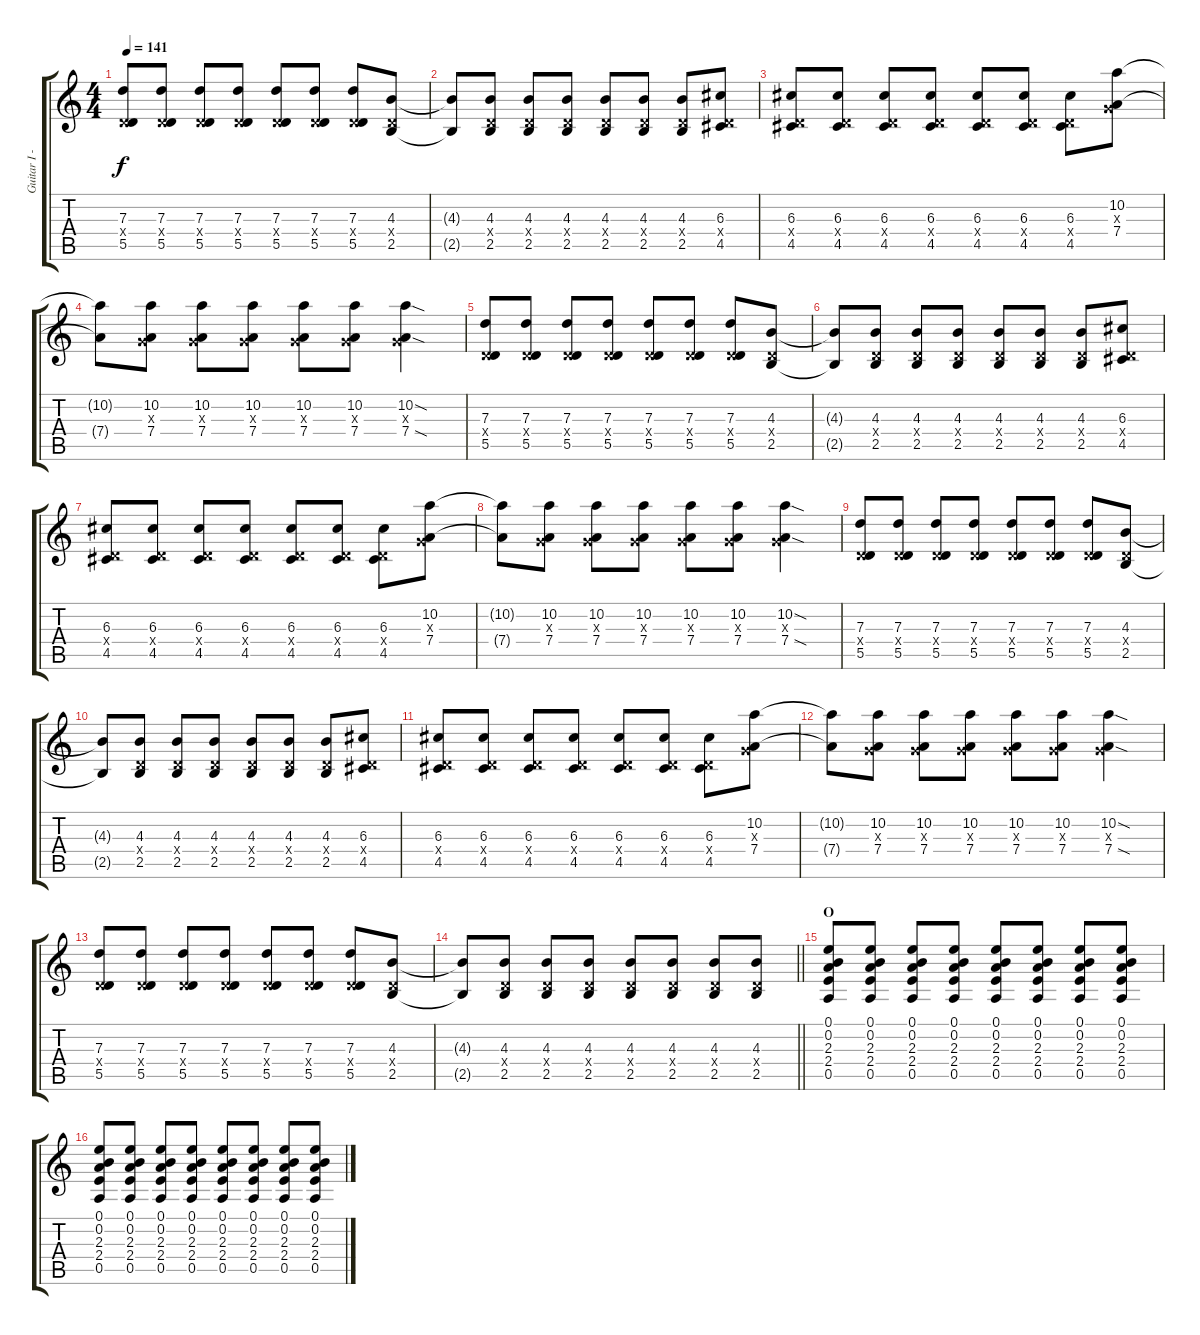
\track ("Guitar I - Gotoh" "Guitar I -") {instrument distortionguitar}
\staff {score tabs}
\tuning (E4 B3 G3 D3 A2 E2) {hide}
\ts (4 4)
\tempo 141
\clef g2
\ks c
(7.3 0.4{x} 5.5).8{dy f} (7.3 0.4{x} 5.5).8 (7.3 0.4{x} 5.5).8 (7.3 0.4{x} 5.5).8 (7.3 0.4{x} 5.5).8 (7.3 0.4{x} 5.5).8 (7.3 0.4{x} 5.5).8 (4.3 0.4{x} 2.5).8 |
(4.3{t} 2.5{t}).8 (4.3 0.4{x} 2.5).8 (4.3 0.4{x} 2.5).8 (4.3 0.4{x} 2.5).8 (4.3 0.4{x} 2.5).8 (4.3 0.4{x} 2.5).8 (4.3 0.4{x} 2.5).8 (6.3 0.4{x} 4.5).8 |
(6.3 0.4{x} 4.5).8 (6.3 0.4{x} 4.5).8 (6.3 0.4{x} 4.5).8 (6.3 0.4{x} 4.5).8 (6.3 0.4{x} 4.5).8 (6.3 0.4{x} 4.5).8 (6.3 0.4{x} 4.5).8 (10.2 0.3{x} 7.4).8 |
(10.2{t} 7.4{t}).8 (10.2 0.3{x} 7.4).8 (10.2 0.3{x} 7.4).8 (10.2 0.3{x} 7.4).8 (10.2 0.3{x} 7.4).8 (10.2 0.3{x} 7.4).8 (10.2{sod} 0.3{x} 7.4{sod}).4 |
(7.3 0.4{x} 5.5).8 (7.3 0.4{x} 5.5).8 (7.3 0.4{x} 5.5).8 (7.3 0.4{x} 5.5).8 (7.3 0.4{x} 5.5).8 (7.3 0.4{x} 5.5).8 (7.3 0.4{x} 5.5).8 (4.3 0.4{x} 2.5).8 |
(4.3{t} 2.5{t}).8 (4.3 0.4{x} 2.5).8 (4.3 0.4{x} 2.5).8 (4.3 0.4{x} 2.5).8 (4.3 0.4{x} 2.5).8 (4.3 0.4{x} 2.5).8 (4.3 0.4{x} 2.5).8 (6.3 0.4{x} 4.5).8 |
(6.3 0.4{x} 4.5).8 (6.3 0.4{x} 4.5).8 (6.3 0.4{x} 4.5).8 (6.3 0.4{x} 4.5).8 (6.3 0.4{x} 4.5).8 (6.3 0.4{x} 4.5).8 (6.3 0.4{x} 4.5).8 (10.2 0.3{x} 7.4).8 |
(10.2{t} 7.4{t}).8 (10.2 0.3{x} 7.4).8 (10.2 0.3{x} 7.4).8 (10.2 0.3{x} 7.4).8 (10.2 0.3{x} 7.4).8 (10.2 0.3{x} 7.4).8 (10.2{sod} 0.3{x} 7.4{sod}).4 |
(7.3 0.4{x} 5.5).8 (7.3 0.4{x} 5.5).8 (7.3 0.4{x} 5.5).8 (7.3 0.4{x} 5.5).8 (7.3 0.4{x} 5.5).8 (7.3 0.4{x} 5.5).8 (7.3 0.4{x} 5.5).8 (4.3 0.4{x} 2.5).8 |
(4.3{t} 2.5{t}).8 (4.3 0.4{x} 2.5).8 (4.3 0.4{x} 2.5).8 (4.3 0.4{x} 2.5).8 (4.3 0.4{x} 2.5).8 (4.3 0.4{x} 2.5).8 (4.3 0.4{x} 2.5).8 (6.3 0.4{x} 4.5).8 |
(6.3 0.4{x} 4.5).8 (6.3 0.4{x} 4.5).8 (6.3 0.4{x} 4.5).8 (6.3 0.4{x} 4.5).8 (6.3 0.4{x} 4.5).8 (6.3 0.4{x} 4.5).8 (6.3 0.4{x} 4.5).8 (10.2 0.3{x} 7.4).8 |
(10.2{t} 7.4{t}).8 (10.2 0.3{x} 7.4).8 (10.2 0.3{x} 7.4).8 (10.2 0.3{x} 7.4).8 (10.2 0.3{x} 7.4).8 (10.2 0.3{x} 7.4).8 (10.2{sod} 0.3{x} 7.4{sod}).4 |
(7.3 0.4{x} 5.5).8 (7.3 0.4{x} 5.5).8 (7.3 0.4{x} 5.5).8 (7.3 0.4{x} 5.5).8 (7.3 0.4{x} 5.5).8 (7.3 0.4{x} 5.5).8 (7.3 0.4{x} 5.5).8 (4.3 0.4{x} 2.5).8 |
\barLineRight lightlight
(4.3{t} 2.5{t}).8 (4.3 0.4{x} 2.5).8 (4.3 0.4{x} 2.5).8 (4.3 0.4{x} 2.5).8 (4.3 0.4{x} 2.5).8 (4.3 0.4{x} 2.5).8 (4.3 0.4{x} 2.5).8 (4.3 0.4{x} 2.5).8 |
\section ("" "O")
(0.1 0.2 2.3 2.4 0.5).8 (0.1 0.2 2.3 2.4 0.5).8 (0.1 0.2 2.3 2.4 0.5).8 (0.1 0.2 2.3 2.4 0.5).8 (0.1 0.2 2.3 2.4 0.5).8 (0.1 0.2 2.3 2.4 0.5).8 (0.1 0.2 2.3 2.4 0.5).8 (0.1 0.2 2.3 2.4 0.5).8 |
(0.1 0.2 2.3 2.4 0.5).8 (0.1 0.2 2.3 2.4 0.5).8 (0.1 0.2 2.3 2.4 0.5).8 (0.1 0.2 2.3 2.4 0.5).8 (0.1 0.2 2.3 2.4 0.5).8 (0.1 0.2 2.3 2.4 0.5).8 (0.1 0.2 2.3 2.4 0.5).8 (0.1 0.2 2.3 2.4 0.5).8
